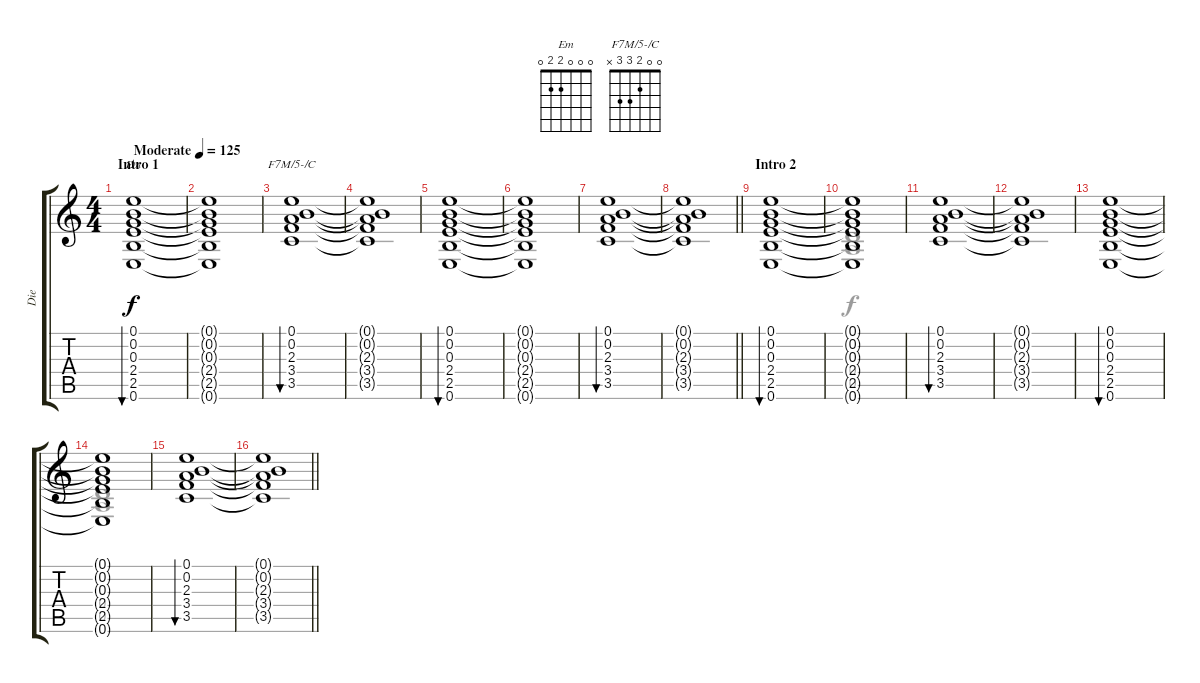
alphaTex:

\track ("Die" "Die") {instrument electricguitarclean}
\staff {score tabs}
\tuning (E4 B3 G3 D3 A2 E2) {hide}
\chord ("Em" 0 0 0 2 2 0)
\chord ("F7M/5-/C" 0 0 2 3 3 x)
\voice
\ts (4 4)
\section ("" "Intro 1")
\tempo (125 "Moderate")
\clef g2
\ks c
(0.1 0.2 0.3 2.4 2.5 0.6).1{bu 240 ch "Em" dy f instrument electricguitarclean} |
(0.1{t} 0.2{t} 0.3{t} 2.4{t} 2.5{t} 0.6{t}).1 |
(0.1 0.2 2.3 3.4 3.5).1{bu 240 ch "F7M/5-/C"} |
(0.1{t} 0.2{t} 2.3{t} 3.4{t} 3.5{t}).1 |
(0.1 0.2 0.3 2.4 2.5 0.6).1{bu 240} |
(0.1{t} 0.2{t} 0.3{t} 2.4{t} 2.5{t} 0.6{t}).1 |
(0.1 0.2 2.3 3.4 3.5).1{bu 240} |
\barLineRight lightlight
(0.1{t} 0.2{t} 2.3{t} 3.4{t} 3.5{t}).1 |
\section ("" "Intro 2")
(0.1 0.2 0.3 2.4 2.5 0.6).1{bu 240} |
(0.1{t} 0.2{t} 0.3{t} 2.4{t} 2.5{t} 0.6{t}).1 |
(0.1 0.2 2.3 3.4 3.5).1{bu 240} |
(0.1{t} 0.2{t} 2.3{t} 3.4{t} 3.5{t}).1 |
(0.1 0.2 0.3 2.4 2.5 0.6).1{bu 240} |
(0.1{t} 0.2{t} 0.3{t} 2.4{t} 2.5{t} 0.6{t}).1 |
(0.1 0.2 2.3 3.4 3.5).1{bu 240} |
\barLineRight lightlight
(0.1{t} 0.2{t} 2.3{t} 3.4{t} 3.5{t}).1
\voice
\clef g2
\ottava regular
\simile none
\ks c
|
|
|
|
|
|
|
\barLineRight lightlight
|
|
(0.1 0.2 0.3 0.4 0.5 0.6).1 |
|
|
|
(0.1 0.2 0.3 0.4 0.5 0.6).1 |
|
\barLineRight lightlight
